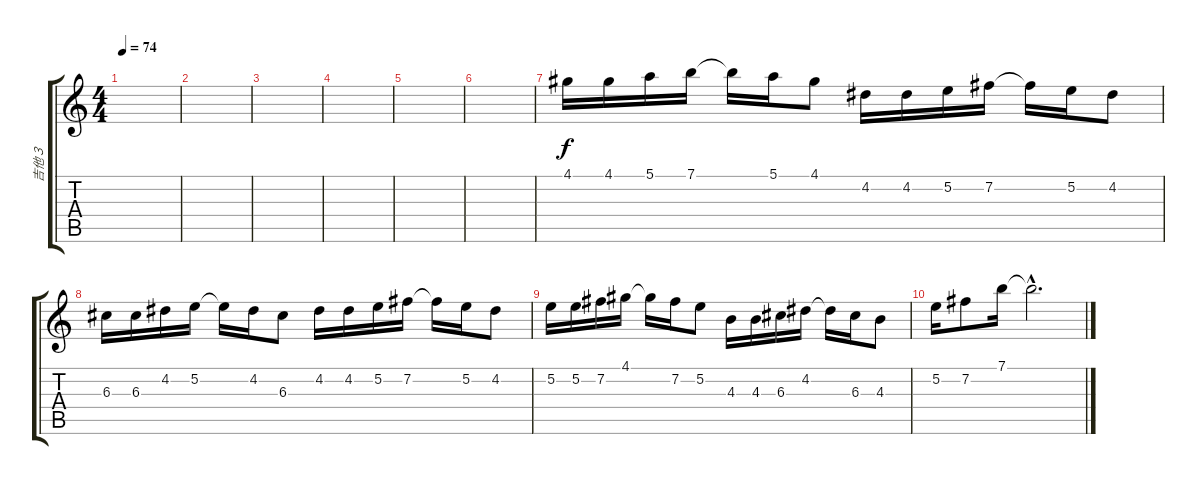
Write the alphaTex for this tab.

\track ("吉他３" "吉他３") {instrument acousticguitarnylon}
\staff {score tabs}
\tuning (E4 B3 G3 D3 A2 E2) {hide}
\ts (4 4)
\tempo 74
\clef g2
\ks c
|
|
|
|
|
|
4.1.16{volume 12 instrument distortionguitar} 4.1.16 5.1.16 7.1.16 7.1{t}.16 5.1.16 4.1.8 4.2.16 4.2.16 5.2.16 7.2.16 7.2{t}.16 5.2.16 4.2.8 |
6.3.16 6.3.16 4.2.16 5.2.16 5.2{t}.16 4.2.16 6.3.8 4.2.16 4.2.16 5.2.16 7.2.16 7.2{t}.16 5.2.16 4.2.8 |
5.2.16 5.2.16 7.2.16 4.1.16 4.1{t}.16 7.2.16 5.2.8 4.3.16 4.3.16 6.3.16 4.2.16 4.2{t}.16 6.3.16 4.3.8 |
5.2.16 7.2.8 7.1.16 7.1{hac t}.2{d}
